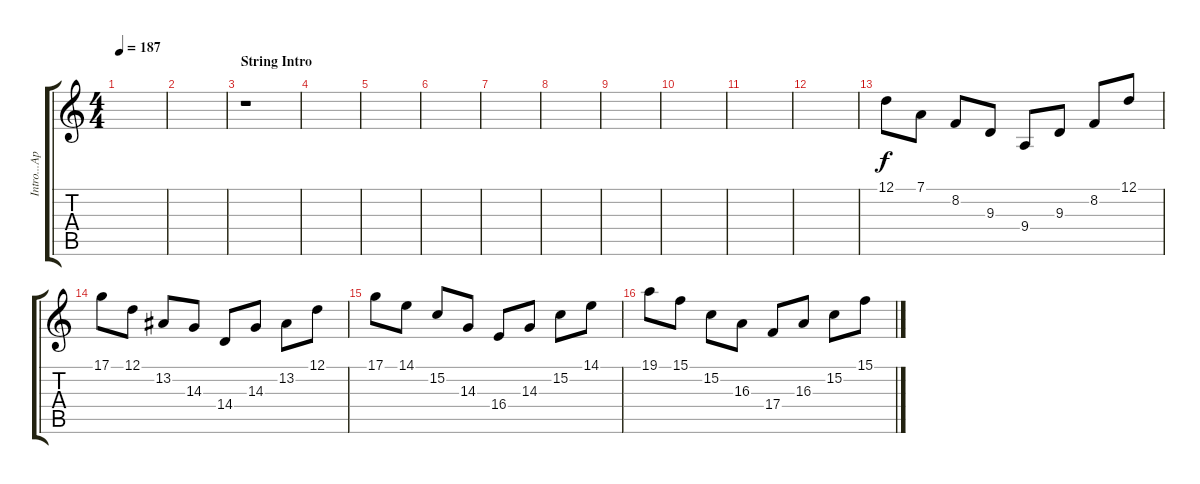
\track ("Intro...Aportes" "Intro...Ap") {instrument drawbarorgan}
\staff {score tabs}
\tuning (D4 A3 F3 C3 G2 D2) {hide}
\ts (4 4)
\tempo 187
\clef g2
\ks c
|
|
\section ("" "String Intro")
r.1{volume 0} |
|
|
|
|
|
|
|
|
|
12.1.8{volume 12 instrument fx4atmosphere} 7.1.8 8.2.8 9.3.8 9.4.8 9.3.8 8.2.8 12.1.8 |
17.1.8 12.1.8 13.2.8 14.3.8 14.4.8 14.3.8 13.2.8 12.1.8 |
17.1.8 14.1.8 15.2.8 14.3.8 16.4.8{volume 3} 14.3.8 15.2.8 14.1.8 |
19.1.8 15.1.8 15.2.8 16.3.8 17.4.8 16.3.8 15.2.8 15.1.8
